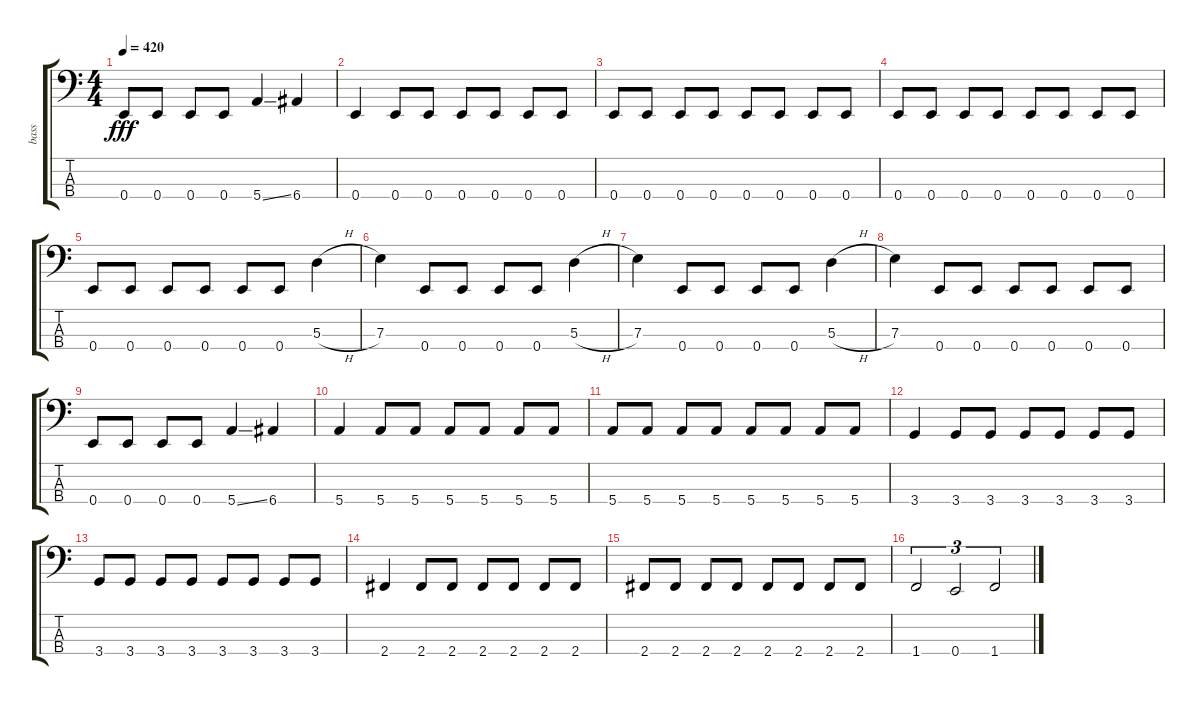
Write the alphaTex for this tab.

\track ("bass" "bass") {instrument slapbass2}
\staff {score tabs}
\tuning (G2 D2 A1 E1) {hide}
\ts (4 4)
\tempo 420
\clef f4
\ks c
0.4.8{dy fff} 0.4.8 0.4.8 0.4.8 5.4{ss}.4 6.4.4 |
0.4.4 0.4.8 0.4.8 0.4.8 0.4.8 0.4.8 0.4.8 |
0.4.8 0.4.8 0.4.8 0.4.8 0.4.8 0.4.8 0.4.8 0.4.8 |
0.4.8 0.4.8 0.4.8 0.4.8 0.4.8 0.4.8 0.4.8 0.4.8 |
0.4.8 0.4.8 0.4.8 0.4.8 0.4.8 0.4.8 5.3{h}.4 |
7.3.4 0.4.8 0.4.8 0.4.8 0.4.8 5.3{h}.4 |
7.3.4 0.4.8 0.4.8 0.4.8 0.4.8 5.3{h}.4 |
7.3.4 0.4.8 0.4.8 0.4.8 0.4.8 0.4.8 0.4.8 |
0.4.8 0.4.8 0.4.8 0.4.8 5.4{ss}.4 6.4.4 |
5.4.4 5.4.8 5.4.8 5.4.8 5.4.8 5.4.8 5.4.8 |
5.4.8 5.4.8 5.4.8 5.4.8 5.4.8 5.4.8 5.4.8 5.4.8 |
3.4.4 3.4.8 3.4.8 3.4.8 3.4.8 3.4.8 3.4.8 |
3.4.8 3.4.8 3.4.8 3.4.8 3.4.8 3.4.8 3.4.8 3.4.8 |
2.4.4 2.4.8 2.4.8 2.4.8 2.4.8 2.4.8 2.4.8 |
2.4.8 2.4.8 2.4.8 2.4.8 2.4.8 2.4.8 2.4.8 2.4.8 |
1.4.2{tu (3 2)} 0.4.2{tu (3 2)} 1.4.2{tu (3 2)}
